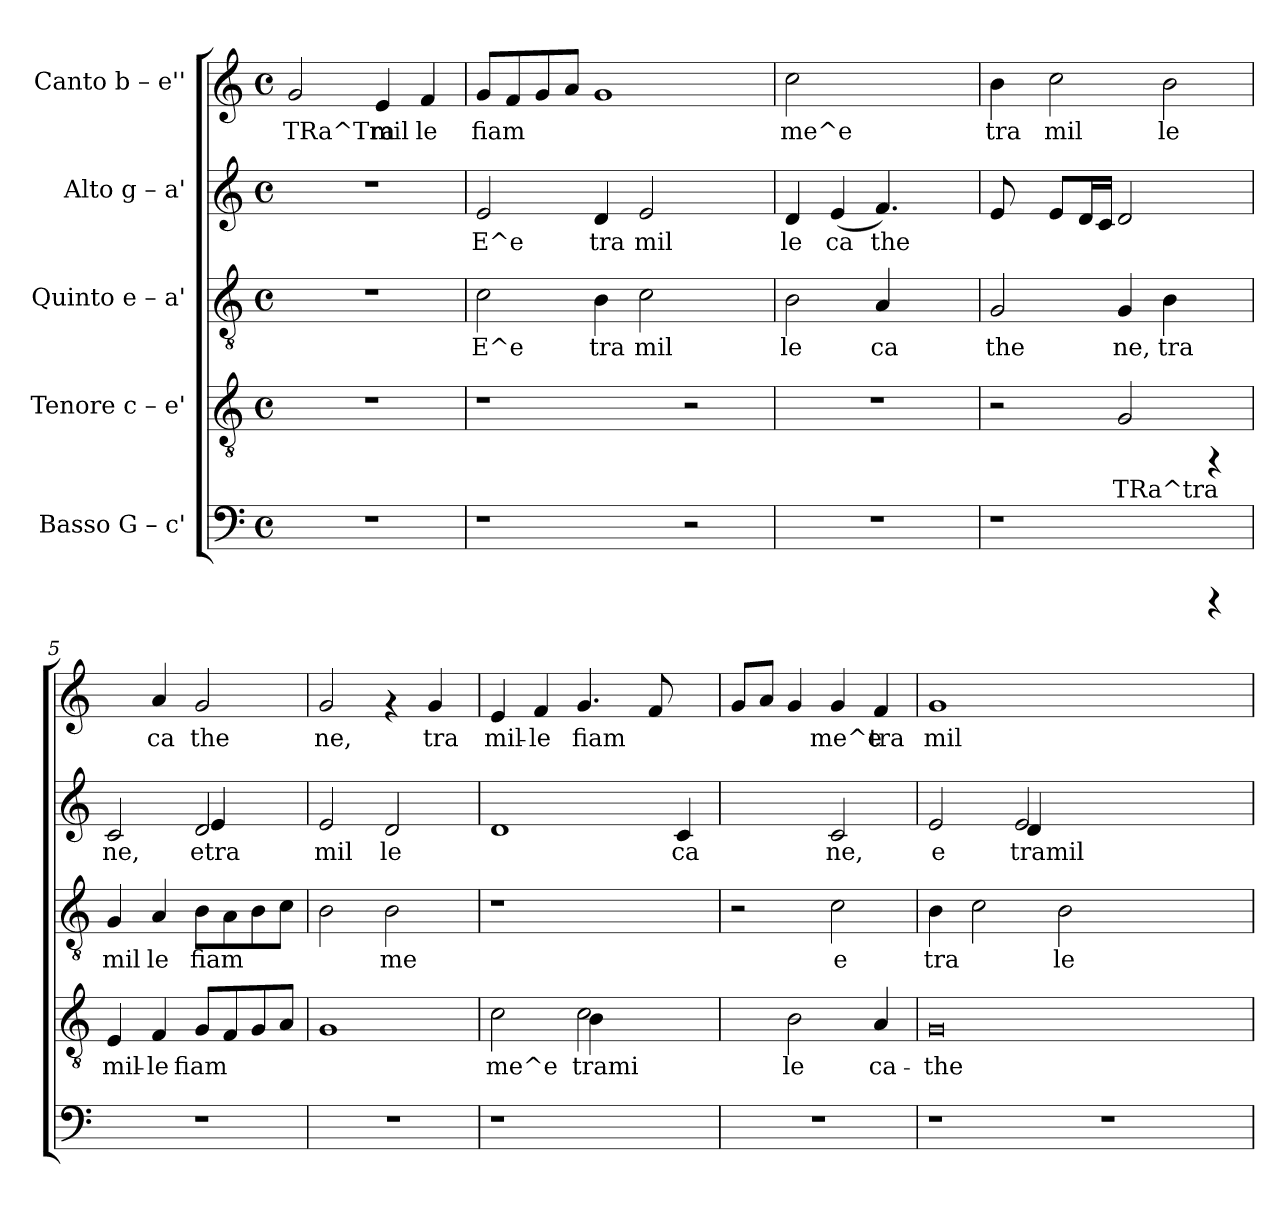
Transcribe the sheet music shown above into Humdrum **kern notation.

**kern	**kern	**text	**kern	**text	**kern	**text	**kern	**text
*part5	*part4	*part4	*part3	*part3	*part2	*part2	*part1	*part1
*staff5	*staff4	*staff4	*staff3	*staff3	*staff2	*staff2	*staff1	*staff1
*I"Basso  G – c'	*I"Tenore  c – e'	*	*I"Quinto  e – a'	*	*I"Alto  g – a'	*	*I"Canto  b – e''	*
!!LO:PB:g=z
*stria5	*stria5	*	*stria5	*	*stria5	*	*stria5	*
*clefF4	*clefGv2	*	*clefGv2	*	*clefG2	*	*clefG2	*
*k[]	*k[]	*	*k[]	*	*k[]	*	*k[]	*
*C:	*C:	*	*C:	*	*C:	*	*C:	*
*M4/4	*M4/4	*	*M4/4	*	*M4/4	*	*M4/4	*
*met(c)	*met(c)	*	*met(c)	*	*met(c)	*	*met(c)	*
=1	=1	=1	=1	=1	=1	=1	=1	=1
!	!	!	!	!	!	!	!	!LO:LY:b:rj
1r	1r	.	1r	.	1r	.	2g/	TRa^Tra
!	!	!	!	!	!	!	!	!LO:LY:b:rj
.	.	.	.	.	.	.	4e/	mil
!	!	!	!	!	!	!	!	!LO:LY:b:rj
.	.	.	.	.	.	.	4f/	le
=2	=2	=2	=2	=2	=2	=2	=2	=2
!	!	!	!	!LO:LY:b:rj	!	!LO:LY:b:rj	!	!LO:LY:b:rj
1r	1r	.	2c\	E^e	2e/	E^e	8g/L	fiam
!	!	!	!	!	!	!	!	!LO:LY:b:rj
.	.	.	.	.	.	.	8f/	.
!	!	!	!	!	!	!	!	!LO:LY:b:rj
.	.	.	.	.	.	.	8g/	.
!	!	!	!	!	!	!	!	!LO:LY:b:rj
.	.	.	.	.	.	.	8a/J	.
!	!	!	!	!LO:LY:b:rj	!	!LO:LY:b:rj	!	!LO:LY:b:rj
.	.	.	4B\	tra	4d/	tra	1g	.
!	!	!	!	!LO:LY:b:rj	!	!LO:LY:b:rj	!	!
.	.	.	2c\	mil	2e/	mil	.	.
2r	2r	.	.	.	.	.	.	.
.	.	.	4ryy	.	4ryy	.	.	.
=3	=3	=3	=3	=3	=3	=3	=3	=3
!	!	!	!	!LO:LY:b:rj	!	!LO:LY:b:rj	!	!LO:LY:b:rj
1r	1r	.	2B\	le	4d/	le	2cc\	me^e
!	!	!	!	!	!	!LO:LY:b:rj	!	!
.	.	.	.	.	(>4e/	ca	.	.
!	!	!	!	!LO:LY:b:rj	!	!LO:LY:b:rj	!	!
.	.	.	4A/	ca	4.f/)	the	2ryy	.
.	.	.	4ryy	.	.	.	.	.
.	.	.	.	.	8ryy	.	.	.
=4	=4	=4	=4	=4	=4	=4	=4	=4
!	!	!	!	!LO:LY:b:rj	!	!LO:LY:b:rj	!	!LO:LY:b:rj
1r	2r	.	2G/	the	8e/	.	4b\	tra
.	.	.	.	.	8ryy	.	.	.
!	!	!	!	!	!	!	!	!LO:LY:b:rj
.	.	.	.	.	8e/L	.	2cc\	mil
!	!	!	!	!	!	!LO:LY:b:rj	!	!
.	.	.	.	.	16d/	.	.	.
!	!	!	!	!	!	!LO:LY:b:rj	!	!
.	.	.	.	.	16c/J	.	.	.
!	!	!LO:LY:b:rj	!	!LO:LY:b:rj	!	!LO:LY:b:rj	!	!
.	2G/	TRa^tra	4G/	ne,	2d/	.	.	.
!	!	!	!	!LO:LY:b:rj	!	!	!	!LO:LY:b:rj
.	.	.	4B\	tra	.	.	2b\	le
4rCCC	4rFF	.	4ryy	.	4ryy	.	.	.
=5	=5	=5	=5	=5	=5	=5	=5	=5
!	!	!LO:LY:b:rj	!	!LO:LY:b:rj	!	!LO:LY:b:rj	!	!
*	*	*	*	*	*^	*	*	*
1r	4E/	mil-	4G/	mil	2c/	2ryy	ne,	4ryy	.
!	!	!LO:LY:b:rj	!	!LO:LY:b:rj	!	!	!	!	!LO:LY:b:rj
.	4F/	-le	4A/	le	.	.	.	4a/	ca
!	!	!LO:LY:b:rj	!	!LO:LY:b:rj	!	!	!LO:LY:b:rj	!	!LO:LY:b:rj
.	8G/L	fiam-	8B\L	fiam	2d/	4e/	etra	2g/	the
!	!	!LO:LY:b:rj	!	!LO:LY:b:rj	!	!	!	!	!
.	8F/	--	8A\	.	.	.	.	.	.
!	!	!LO:LY:b:rj	!	!LO:LY:b:rj	!	!	!	!	!
.	8G/	--	8B\	.	.	4ryy	.	.	.
!	!	!LO:LY:b:rj	!	!LO:LY:b:rj	!	!	!	!	!
.	8A/J	--	8c\J	.	.	.	.	.	.
*	*	*	*	*	*v	*v	*	*	*
!!LO:LB:g=z
=6	=6	=6	=6	=6	=6	=6	=6	=6
!	!	!LO:LY:b:rj	!	!LO:LY:b:rj	!	!LO:LY:b:rj	!	!LO:LY:b:rj
1r	1G	--	2B\	.	2e/	mil	2g/	ne,
!	!	!	!	!LO:LY:b:rj	!	!LO:LY:b:rj	!	!
.	.	.	2B\	me	2d/	le	4rf	.
!	!	!	!	!	!	!	!	!LO:LY:b:rj
.	.	.	.	.	.	.	4g/	tra
=7	=7	=7	=7	=7	=7	=7	=7	=7
!	!	!LO:LY:b:rj	!	!	!	!	!	!LO:LY:b:rj
*	*^	*	*	*	*	*	*	*
1r	2c\	2ryy	-me^e	1r	.	1d	.	4e/	mil-
!	!	!	!	!	!	!	!	!	!LO:LY:b:rj
.	.	.	.	.	.	.	.	4f/	-le
!	!	!	!LO:LY:b:rj	!	!	!	!	!	!LO:LY:b:rj
.	2c\	4B\	trami	.	.	.	.	4.g/	fiam-
.	.	4ryy	.	.	.	.	.	.	.
!	!	!	!	!	!	!	!	!	!LO:LY:b:rj
.	.	.	.	.	.	.	.	8f/	--
!	!	!	!	!	!	!	!LO:LY:b:rj	!	!
4ryy	4ryy	4ryy	.	4ryy	.	4c/	ca	4ryy	.
=8	=8	=8	=8	=8	=8	=8	=8	=8	=8
!	!	!	!	!	!	!	!	!	!LO:LY:b:rj
*	*v	*v	*	*	*	*	*	*	*
1r	4ryy	.	2r	.	2ryy	.	8g/L	--
!	!	!	!	!	!	!	!	!LO:LY:b:rj
.	.	.	.	.	.	.	8a/J	--
!	!	!LO:LY:b:rj	!	!	!	!	!	!LO:LY:b:rj
.	2B\	le	.	.	.	.	4g/	--
!	!	!	!	!LO:LY:b:rj	!	!LO:LY:b:rj	!	!LO:LY:b:rj
.	.	.	2c\	e	2c/	ne,	4g/	-me^e
!	!	!LO:LY:b:rj	!	!	!	!	!	!LO:LY:b:rj
.	4A/	ca-	.	.	.	.	4f/	tra
=9	=9	=9	=9	=9	=9	=9	=9	=9
!	!	!LO:LY:b:rj	!	!LO:LY:b:rj	!	!LO:LY:b:rj	!	!LO:LY:b:rj
*	*	*	*	*	*^	*	*	*
1r	0G	-the-	4B\	tra	2e/	2ryy	e	1g	mil-
.	.	.	2c\	.	.	.	.	.	.
!	!	!	!	!	!	!	!LO:LY:b:rj	!	!
.	.	.	.	.	2e/	4d/	tramil	.	.
!	!	!	!	!LO:LY:b:rj	!	!	!	!	!
.	.	.	2B\	le	.	1ryy	.	.	.
1r	.	.	.	.	1ryy	.	.	1ryy	.
.	.	.	2.ryy	.	.	.	.	.	.
.	.	.	.	.	.	4ryy	.	.	.
*	*	*	*	*	*v	*v	*	*	*
=	=	=	=	=	=	=	=	=
*-	*-	*-	*-	*-	*-	*-	*-	*-
